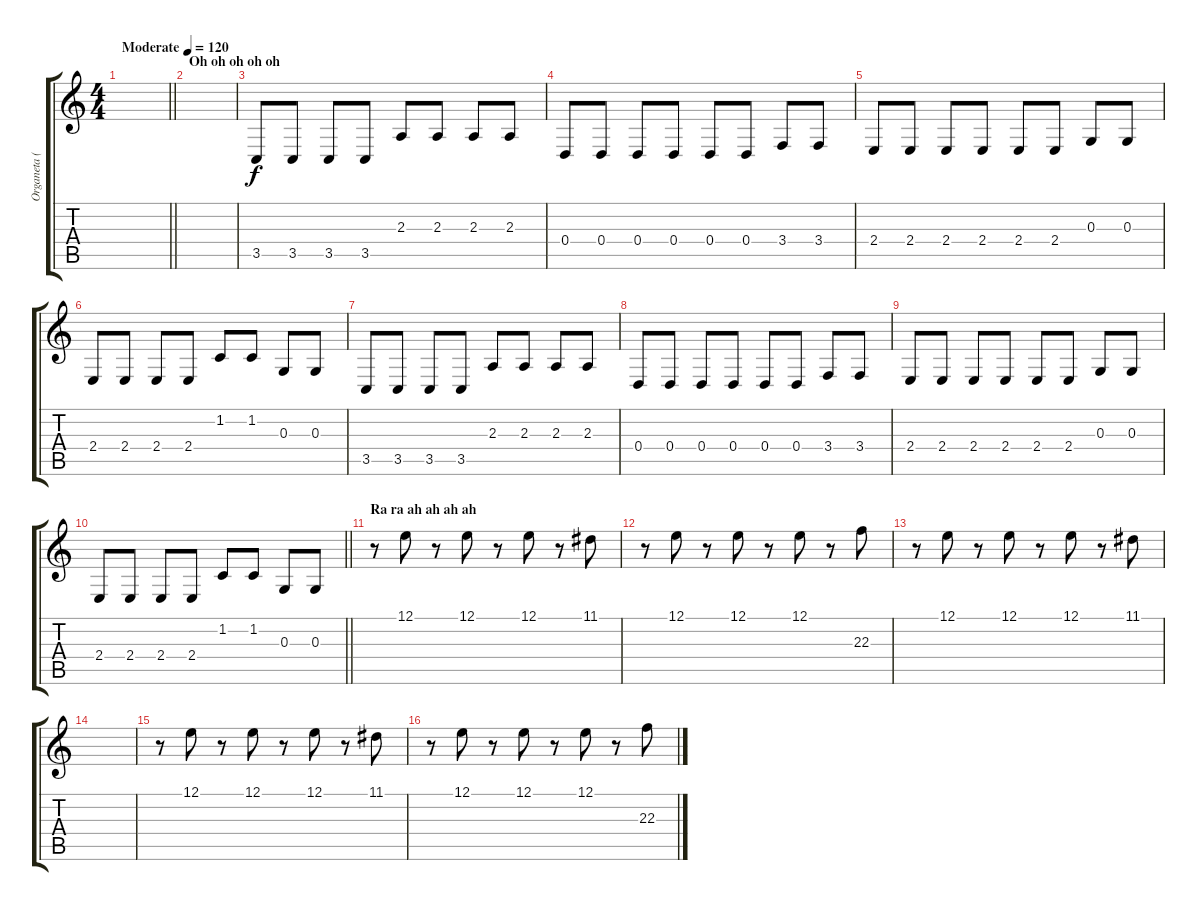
\track ("Organeta (Der)" "Organeta (") {instrument harpsichord}
\staff {score tabs}
\tuning (E4 B3 G3 D3 A2 E2) {hide}
\ts (4 4)
\tempo (120 "Moderate")
\clef g2
\barLineRight lightlight
\ks c
|
\section ("" "Oh oh oh oh oh")
|
3.5.8 3.5.8 3.5.8 3.5.8 2.3.8 2.3.8 2.3.8 2.3.8 |
0.4.8 0.4.8 0.4.8 0.4.8 0.4.8 0.4.8 3.4.8 3.4.8 |
2.4.8 2.4.8 2.4.8 2.4.8 2.4.8 2.4.8 0.3.8 0.3.8 |
2.4.8 2.4.8 2.4.8 2.4.8 1.2.8 1.2.8 0.3.8 0.3.8 |
3.5.8 3.5.8 3.5.8 3.5.8 2.3.8 2.3.8 2.3.8 2.3.8 |
0.4.8 0.4.8 0.4.8 0.4.8 0.4.8 0.4.8 3.4.8 3.4.8 |
2.4.8 2.4.8 2.4.8 2.4.8 2.4.8 2.4.8 0.3.8 0.3.8 |
\barLineRight lightlight
2.4.8 2.4.8 2.4.8 2.4.8 1.2.8 1.2.8 0.3.8 0.3.8 |
\section ("" "Ra ra ah ah ah ah")
r.8 12.1.8 r.8 12.1.8 r.8 12.1.8 r.8 11.1.8 |
r.8 12.1.8 r.8 12.1.8 r.8 12.1.8 r.8 22.3.8 |
r.8 12.1.8 r.8 12.1.8 r.8 12.1.8 r.8 11.1.8 |
|
r.8 12.1.8 r.8 12.1.8 r.8 12.1.8 r.8 11.1.8 |
r.8 12.1.8 r.8 12.1.8 r.8 12.1.8 r.8 22.3.8
